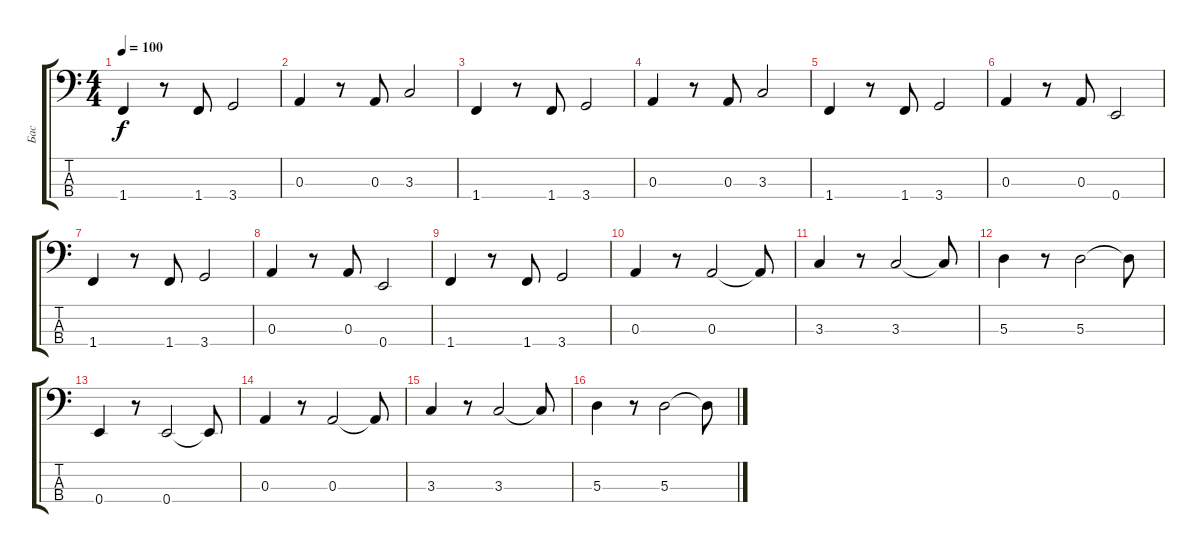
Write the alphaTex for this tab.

\track ("Бас" "Бас") {instrument electricbassfinger}
\staff {score tabs}
\tuning (G2 D2 A1 E1) {hide}
\ts (4 4)
\tempo 100
\clef f4
\ks c
1.4.4{dy f} r.8 1.4.8 3.4.2 |
0.3.4 r.8 0.3.8 3.3.2 |
1.4.4 r.8 1.4.8 3.4.2 |
0.3.4 r.8 0.3.8 3.3.2 |
1.4.4 r.8 1.4.8 3.4.2 |
0.3.4 r.8 0.3.8 0.4.2 |
1.4.4 r.8 1.4.8 3.4.2 |
0.3.4 r.8 0.3.8 0.4.2 |
1.4.4 r.8 1.4.8 3.4.2 |
0.3.4 r.8 0.3.2 0.3{t}.8 |
3.3.4 r.8 3.3.2 3.3{t}.8 |
5.3.4 r.8 5.3.2 5.3{t}.8 |
0.4.4 r.8 0.4.2 0.4{t}.8 |
0.3.4 r.8 0.3.2 0.3{t}.8 |
3.3.4 r.8 3.3.2 3.3{t}.8 |
5.3.4 r.8 5.3.2 5.3{t}.8
